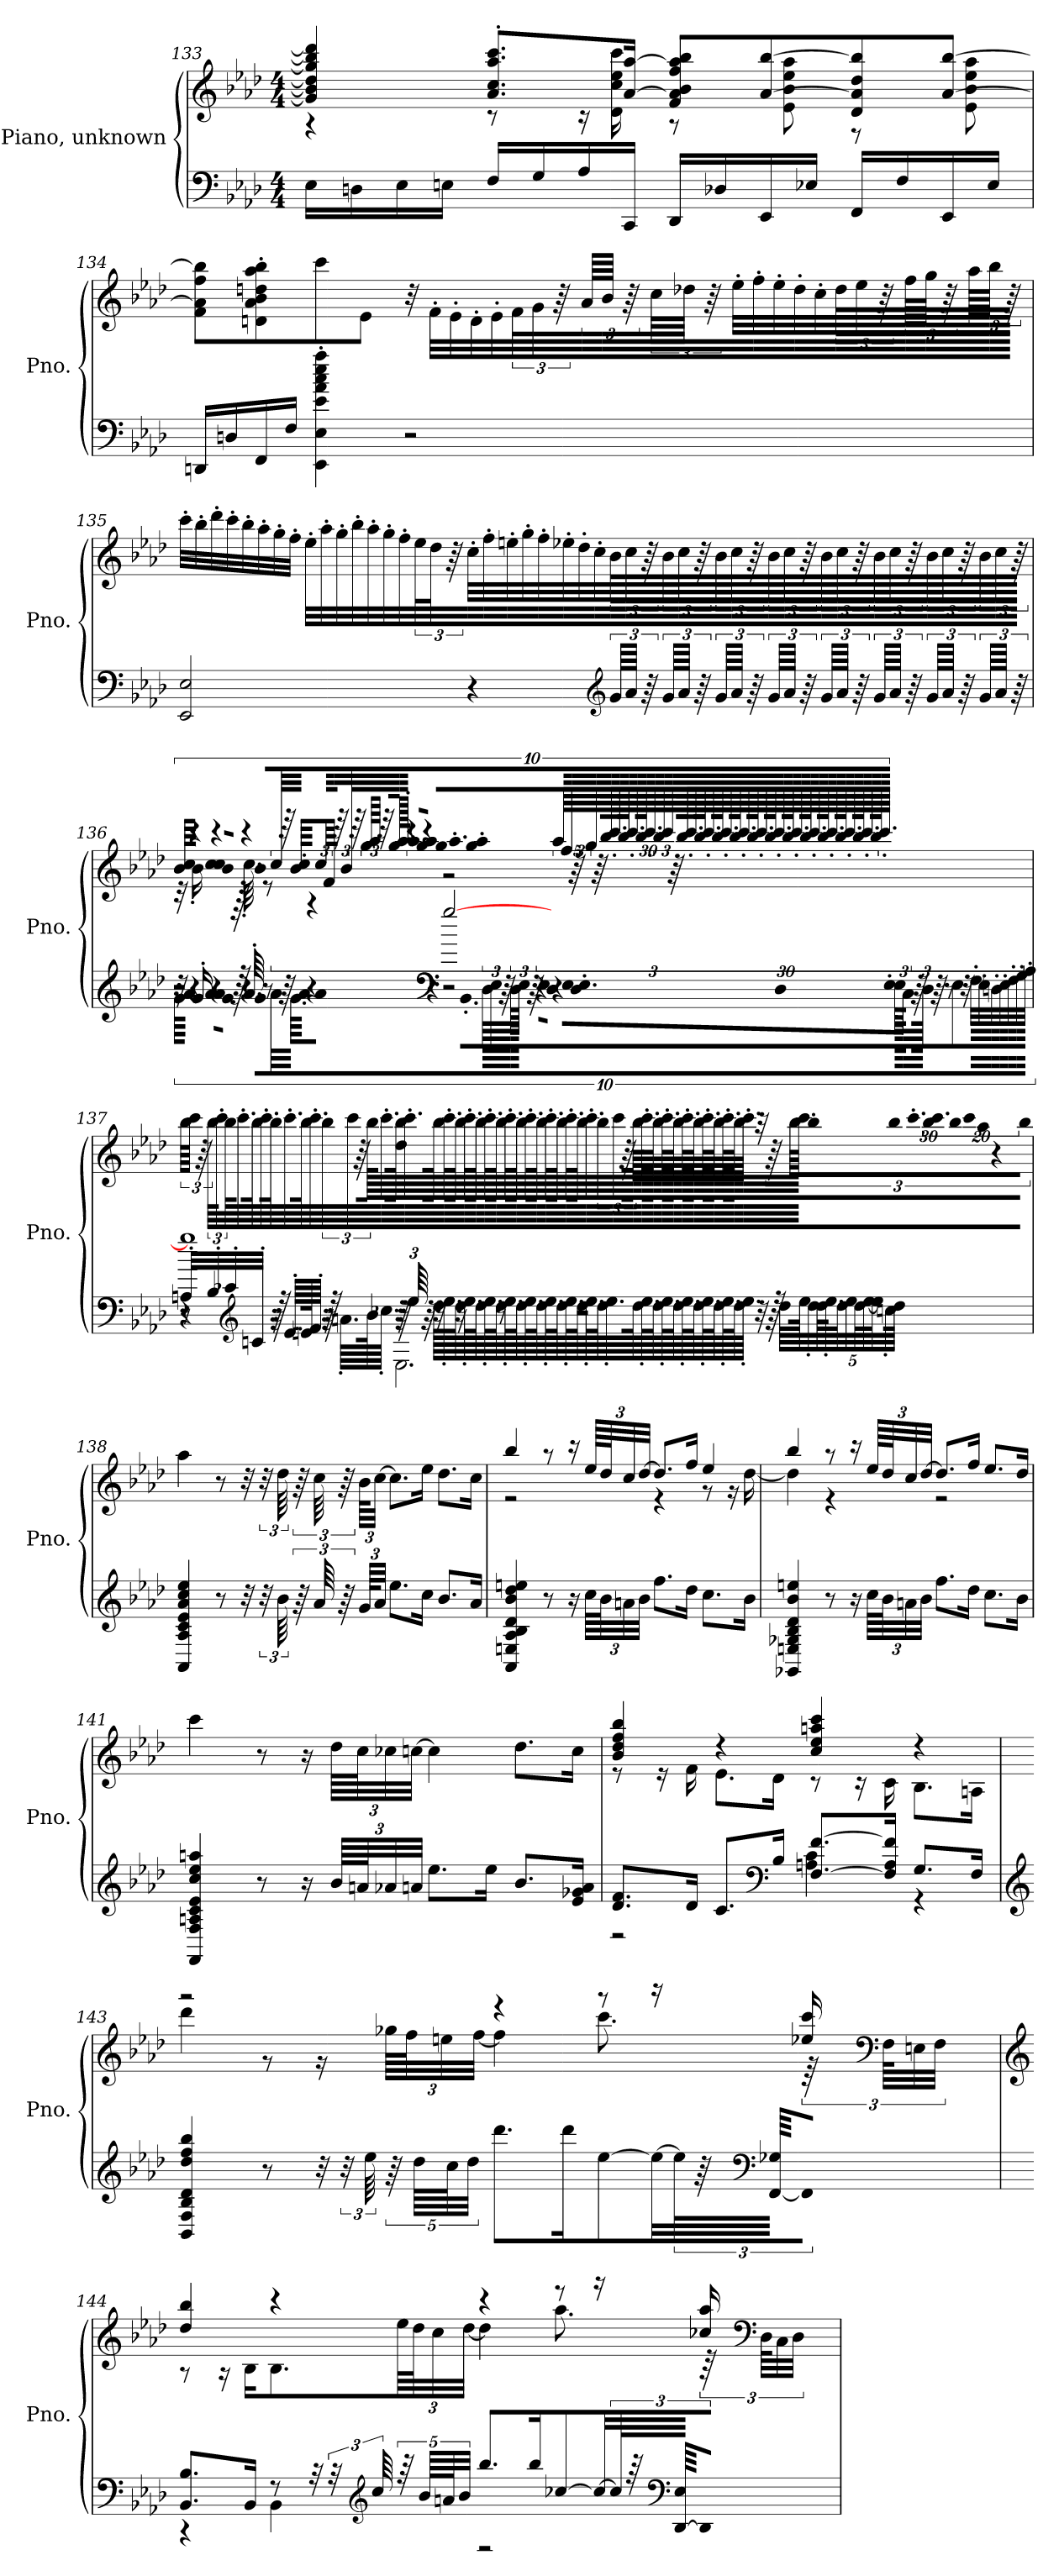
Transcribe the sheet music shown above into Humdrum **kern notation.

**kern	**kern
*part1	*part1
*staff2	*staff1
*I"Piano, unknown	*
*I'Pno.	*
*clefF4	*clefG2
*k[b-e-a-d-]	*k[b-e-a-d-]
*M4/4	*M4/4
=133	=133
*	*^
16E-\LL	4g/] 4b-/] 4dd-/] 4gg/] 4bb-/] 4ddd-/]	4r
16Dn\	.	.
16E-\	.	.
16En\JJ	.	.
16F/LL	8.a-/' 8.cc/' 8.aa-/' 8.ccc/'L	8r
16G/	.	.
16A-/	.	16r
16CC/JJ	[16a-/ [16aa-/Jk	16d-\ 16cc\ 16ee-\ 16ccc\
16DD-/LL	8f/ 8a-/] 8b-/ 8ff/ 8aa-/] 8bb-/L	8r
16D-X/	.	.
16EE-/	[8a-/ [8bb-/	8e-\ 8b-\ 8ee-\ 8aa-\
16E-X/JJ	.	.
16FF/LL	8d-/ 8a-/] 8dd-/ 8bb-/]	8r
16F/	.	.
16EE-/	[8a-/ [8bb-/J	8e-\ 8b-\ 8ee-\ 8aa-\
16E-/JJ	.	.
*	*v	*v
!!LO:LB:g=z
=134	=134
16DDn/LL	8f\ 8a-\] 8ff\ 8bb-\]L
16Dn/	.
16FF/	8dn\' 8a-\' 8b-\' 8ddn\' 8aa-\' 8bb-\'
16F/JJ	.
4EE-\' 4E-\' 4e-\' 4a-\' 4cc\' 4ee-\' 4aa-\'	8ccc\
.	8e-\J
2r	32r
.	32f'/LLL
.	32e-'/
.	32d'/
.	32e-'/
.	96f/L
.	96g/JJJJ
.	96r
.	96a-/LLLL
.	96b-/JJJJ
.	96r
.	96cc\LLLL
.	96dd-X\JJJJ
.	96r
.	32ee-'\LLL
.	32ff'\
.	32ee-'\
.	32dd-'\
.	32cc'\
.	96dd-\L
.	96ee-\JJJJ
.	96r
.	96ff\LLLL
.	96gg\JJJJ
.	96r
.	96aa-\LLLL
.	96bb-\JJJJ
.	96r
!!LO:LB:g=z
=135	=135
2EE-/ 2E-/	32ccc'\LLL
.	32bb-'\
.	32ddd-'\
.	32ccc'\
.	32bb-'\
.	32aa-'\
.	32gg'\
.	32ff'\JJJ
.	32ee-'\LLL
.	32aa-'\
.	32gg'\
.	32bb-'\
.	32aa-'\
.	32gg'\
.	32ff'\
.	96ee-\L
.	96dd-\JJJJ
.	96r
4r	32cc'\LLL
.	32ff'\
.	32een'\
.	32gg'\
.	32ff'\
.	32ee-X'\
.	32dd-'\
.	32cc'\
*clefG2	*
96g/LLLL	96b-\L
96a-/JJJJ	96cc\JJJJ
96r	96r
96g/LLLL	96b-\LLLL
96a-/JJJJ	96cc\JJJJ
96r	96r
96g/LLLL	96b-\LLLL
96a-/JJJJ	96cc\JJJJ
96r	96r
96g/LLLL	96b-\LLLL
96a-/JJJJ	96cc\JJJJ
96r	96r
96g/LLLL	96b-\LLLL
96a-/JJJJ	96cc\JJJJ
96r	96r
96g/LLLL	96b-\LLLL
96a-/JJJJ	96cc\JJJJ
96r	96r
96g/LLLL	96b-\LLLL
96a-/JJJJ	96cc\JJJJ
96r	96r
96g/LLLL	96b-\LLLL
96a-/JJJJ	96cc\JJJJ
96r	96r
!!LO:PB:g=z
=136	=136
*^	*
!	!LO:N:vis=64	!LO:N:vis=64
*	*^	*^
2r	640%9g\LLLL	32r	640%9b-/LLLL	32r
!	!LO:N:vis=64	!	!LO:N:vis=64	!
.	640%9a-\JJJJ	.	640%9cc/JJJJ	.
!	!LO:N:vis=64	!	!LO:N:vis=64	!
.	640%9r	.	640%9r	.
.	.	16g'/	.	16b-'\
!	!LO:N:vis=64	!	!LO:N:vis=64	!
.	640%9a-\	.	640%9cc/	.
!	!LO:N:vis=64	!	!LO:N:vis=64	!
.	640%9r	.	640%9r	.
!	!LO:N:vis=64	!	!LO:N:vis=64	!
.	640%9a-\LLLL	.	640%9cc/LLLL	.
!	!LO:N:vis=64	!	!LO:N:vis=64	!
.	640%9g\JJJJ	.	640%9b-/JJJJ	.
.	.	128r	.	128r
!	!LO:N:vis=64	!	!LO:N:vis=64	!
.	640%9r	.	640%9r	.
.	.	64.a-'/	.	64.cc'\
!	!LO:N:vis=64	!	!LO:N:vis=64	!
.	640%9g\LLLL	.	640%9b-/LLLL	.
.	.	8r	.	8r
.	96a-\JJJJ	.	96cc/JJJJ	.
.	96r	.	96r	.
.	96g\KLLL	.	96b-/KLLL	.
.	32a-'\	.	32cc'/	.
*	*	*	*Xbrackettup	*
.	32a-\JJJ	.	96cc/K	.
.	.	.	48f/JJJ	.
*	*	*	*brackettup	*
.	128r	.	96r	.
.	64.g'\LLLL	.	.	.
.	.	.	96b-/	.
.	.	.	96r	.
.	.	4r	.	4r
.	96b-\	.	96gg/LLLL	.
.	96cc\JJJJ	.	96aa-/JJJJ	.
.	96r	.	96r	.
.	96b-\LLLL	.	128gg/KLLLL	.
.	.	.	64.aa-'/JJJJ	.
.	96cc\JJJJ	.	.	.
.	96r	.	.	.
!	!LO:N:vis=128	!	!LO:N:vis=128	!
.	1920%17r	.	1920%17r	.
!	!LO:N:vis=256	!	!LO:N:vis=256	!
.	1920%17cc\LLLLL	.	1920%17aa-/LLLLL	.
!	!LO:N:vis=256	!	!LO:N:vis=256	!
.	1920%17b-\JJJJJ	.	1920%17gg/JJJJJ	.
!	!LO:N:vis=64	!	!LO:N:vis=64	!
.	960%17r	.	960%17r	.
!	!LO:N:vis=256	!	!LO:N:vis=256	!
.	1920%17cc\LLLLL	.	1920%17aa-/LLLLL	.
!	!LO:N:vis=256	!	!LO:N:vis=256	!
.	1920%17b-\J	.	1920%17gg/J	.
.	64.cc'\	.	64.aa-'/	.
.	128b-\JK	.	128gg/JK	.
.	32cc'\	.	32aa-'/	.
*	*Xbrackettup	*	*	*
.	96cc\K	.	80aa-/L	.
.	48a-\JJJ	.	.	.
.	.	.	80ff/JJJJ	.
.	.	.	80r	.
*	*brackettup	*	*	*
.	96r	.	.	.
.	.	.	80gg/	.
.	96b-\	.	.	.
.	.	.	80r	.
.	96r	.	.	.
*clefF4	*	*	*	*
[2gg/	.	2r	.	2r
.	8r	.	128bb-/KLLLL	.
.	.	.	64.ccc'/	.
.	.	.	128bb-/K	.
.	.	.	64.ccc'/	.
.	.	.	128bb-/K	.
.	.	.	64.ccc'/	.
.	.	.	96bb-/	.
.	.	.	96ccc/JJJJ	.
.	.	.	96r	.
.	8E-\	.	128bb-/KLLLL	.
.	.	.	64.ccc'/	.
.	.	.	128bb-/K	.
.	.	.	64.ccc'/	.
.	.	.	128bb-/K	.
.	.	.	64.ccc'/	.
.	.	.	128bb-/K	.
.	.	.	64.ccc'/	.
.	32r	.	128bb-/K	.
.	.	.	64.ccc'/	.
.	32F'\LLL	.	128bb-/K	.
.	.	.	64.ccc'/	.
.	32E-'\	.	128bb-/K	.
.	.	.	64.ccc'/	.
.	32Dn'\	.	128bb-/K	.
.	.	.	64.ccc'/	.
.	32E-'\	.	128bb-/K	.
.	.	.	64.ccc'/	.
.	32F'\	.	128bb-/K	.
.	.	.	64.ccc'/	.
.	32G'\	.	128bb-/K	.
.	.	.	64.ccc'/	.
.	32A-'\JJJ	.	128bb-/K	.
.	.	.	64.ccc'/JJJJ	.
960ryy	.	960ryy	.	960ryy
*	*	*	*v	*v
!!LO:LB:g=z
=137	=137	=137	=137
*	*	*^	*
1gg]	8r	32An'/LLL	4r	96bb-\LLLL
.	.	.	.	96ccc\JJJJ
.	.	.	.	96r
.	.	32B-'/	.	96bb-\KLLL
.	.	.	.	48ccc'\
.	.	32c-X'/	.	128bb-\KL
.	.	.	.	64.ccc'\
*clefG2	*	*	*	*
.	.	32cn'/JJJ	.	128bb-\K
.	.	.	.	64.ccc'\
.	16r	128r	.	128bb-\K
.	.	64.e-'/LLLL	.	64.ccc'\
.	.	128en/K	.	128bb-\K
.	.	64.f'/JJJJ	.	64.ccc'\
.	128r	16r	.	96bb-\
.	64.an'\LLLL	.	.	.
.	.	.	.	96ccc\JJJJ
.	.	.	.	96r
.	128b-\K	.	.	128bb-\KLLLL
.	64.cc-X'\JJJJ	.	.	64.ccc'\
.	32r	96r	2.E-\	128dd-\ 128bb-\K
.	.	.	.	64.ccc'\
.	.	96ee-/	.	.
.	.	96r	.	.
.	128dd-\KLLLL	32r	.	128bb-\K
.	64.ee-'\	.	.	64.ccc'\
.	128dd-\K	16r	.	128bb-\K
.	64.ee-'\	.	.	64.ccc'\
.	128dd-\K	.	.	128bb-\K
.	64.ee-'\	.	.	64.ccc'\
.	128dd-\K	8r	.	128bb-\K
.	64.ee-'\	.	.	64.ccc'\
.	128dd-\K	.	.	128bb-\K
.	64.ee-'\	.	.	64.ccc'\
.	128dd-\K	.	.	128bb-\K
.	64.ee-'\	.	.	64.ccc'\
.	128dd-\K	.	.	128bb-\K
.	64.ee-'\	.	.	64.ccc'\
.	128dd-\K	2r	.	128bb-\K
.	64.ee-'\	.	.	64.ccc'\
.	128dd-\K	.	.	96bb-\
.	64.ee-'\	.	.	.
.	.	.	.	96ccc\JJJJ
.	.	.	.	96r
.	128dd-\K	.	.	128bb-\KLLLL
.	64.ee-'\	.	.	64.ccc'\
.	128dd-\K	.	.	128bb-\K
.	64.ee-'\	.	.	64.ccc'\
.	128dd-\K	.	.	128bb-\K
.	64.ee-'\	.	.	64.ccc'\
.	128dd-\K	.	.	128bb-\K
.	64.ee-'\	.	.	64.ccc'\
.	128dd-\K	.	.	128bb-\K
.	64.ee-'\	.	.	64.ccc'\
.	128dd-\K	.	.	128bb-\K
.	64.ee-'\JJJJ	.	.	64.ccc'\JJJJ
.	32r	.	.	32r
.	128r	.	.	96r
.	64dd-\LLLL	.	.	.
.	.	.	.	96bb-\LLLL
.	.	.	.	96ccc\J
.	128ee-\JK	.	.	.
.	32dd-'\	.	.	32bb-'\
.	128dd-\KL	.	.	128bb-\KL
.	64.ee-'\	.	.	64.ccc'\
*	*Xbrackettup	*	*	*
!	!	!	!	!LO:N:vis=256
.	80dd-\J	.	.	1920%17bb-\K
!	!	!	!	!LO:N:vis=64.
.	.	.	.	640%17ccc\
.	40ee-\	.	.	.
.	.	.	.	1920ryy
!	!	!	!	!LO:N:vis=64
.	.	.	.	960%17bb-\
.	80dd-\L	.	.	.
.	[80ee-\	.	.	.
!	!	!	!	!LO:N:vis=64
.	.	.	.	960%17ccc\
.	64ee-\J]	.	.	.
!	!	!	!	!LO:N:vis=64
.	.	.	.	960%17aa-\JJJJ
.	32ccn'\	.	.	.
!	!	!	!	!LO:N:vis=64
.	.	.	.	960%17r
.	.	.	.	1920ryy
!	!	!	!	!LO:N:vis=64
.	.	.	.	960%17bb-\
.	64dd-\JJJk	.	.	.
*v	*v	*v	*v	*
!!LO:LB:g=z
=138	=138
4AA-/ 4A-/ 4c/ 4e-/ 4a-/ 4cc/ 4ee-/	4aa-\
8r	8r
32r	32r
*brackettup	*
48r	48r
96b-\	96dd-\
96r	96r
96a-/	96cc\
96r	96r
*Xbrackettup	*Xbrackettup
96g/KLLL	96b-\KLLL
48a-/JJJ	[48cc\JJJ
8.ee-\L	8.cc\L]
16cc\Jk	16ee-\Jk
8.b-/L	8.dd-\L
16a-/Jk	16cc\Jk
=139	=139
*	*^
4AA-/ 4En/ 4A-/ 4B-/ 4d-/ 4b-/ 4dd-/ 4een/	4bb-/	2r
8r	8r	.
16r	16r	.
96cc\LLLL	96ee-/LLLL	.
96b-\J	96dd-/J	.
48an\	48cc/	.
48b-\JJJ	[48dd-/JJJ	.
8.ff\L	8.dd-/L]	4r
16dd-\Jk	16ff/Jk	.
8.cc\L	4ee-/	8r
.	.	16r
16b-\Jk	.	[16dd-\
=140	=140	=140
4GG-X/ 4En/ 4G-X/ 4B-/ 4d-/ 4b-/ 4een/	4bb-/	4dd-\]
8r	8r	4r
16r	16r	.
96cc\LLLL	96ee-/LLLL	.
96b-\J	96dd-/J	.
48an\	48cc/	.
48b-\JJJ	[48dd-/JJJ	.
8.ff\L	8.dd-/L]	2r
16dd-\Jk	16ff/Jk	.
8.cc\L	8.ee-/L	.
16b-\Jk	16dd-/Jk	.
*	*v	*v
!!LO:LB:g=z
=141	=141
4FF/ 4F/ 4An/ 4c/ 4e-/ 4cc/ 4ee-/ 4aan/	4ccc\
8r	8r
16r	16r
96b-/LLLL	96dd-\LLLL
96an/J	96cc\J
48a-X/	48cc-X\
48an/JJJ	[48ccn\JJJ
8.ee-\L	4cc\]
16ee-\Jk	.
8.b-/L	8.dd-\L
16e-/ 16g-X/ 16a/Jk	16cc\Jk
=142	=142
*^	*^
8.d-/ 8.f/L	2r	4b-/ 4dd-/ 4ff/ 4bb-/	8r
.	.	.	16r
16d-/Jk	.	.	16f\
8.c/L	.	4r	8.e-\L
*clefF4	*	*	*
16B-/Jk	.	.	16d-\Jk
[8.F/ [8.f/L	4An\ 4c\	4cc/ 4ee-/ 4aan/ 4ccc/	8r
.	.	.	16r
16F/] 16A/ 16f/]Jk	.	.	16c\
8.G/L	4r	4r	8.B-\L
16F/Jk	.	.	16An\Jk
*v	*v	*	*
!!LO:LB:g=z	!!
=143	=143	=143
*clefG2	*	*
4BB-/ 4F/ 4B-/ 4d-/ 4dd-/ 4ff/ 4bb-/	2r	4ddd-\
8r	.	8r
32r	.	16r
*brackettup	*	*
48r	.	.
96ee-\	.	.
80r	.	96gg-X\LLLL
.	.	96ff\J
80dd-\LLLL	.	.
.	.	48een\
80cc\J	.	.
40dd-\JJJ	.	.
.	.	[48ff\JJJ
8.ddd-\L	4r	4ff\]
16ddd-\K	.	.
[8ee-\	8r	8.ccc\
32ee-\LL_	16r	.
96ee-\JJJk]	.	.
96r	.	.
*clefF4	*	*
[96FF/ 96G-X/KKLL	.	.
*	*	*brackettup
16FF/JJ]	16ee-X/ 16ccc/	96r
*	*clefF4	*
.	.	96F\KLLL
.	.	48En\
.	.	48F\JJJ
!!LO:LB:g=z	!!
=144	=144	=144
*	*clefG2	*
*^	*	*
8.BB-/ 8.B-/L	4r	4dd-/ 4bb-/	8r
.	.	.	16r
16BB-/Jk	.	.	16B-\KL
8r	4BB-\	4r	8.B-\
32r	.	.	.
48r	.	.	.
*clefG2	*	*	*
96cc/	.	.	.
*	*	*	*Xbrackettup
80r	.	.	96ee-\LLL
.	.	.	96dd-\J
80b-/LLLL	.	.	.
.	.	.	48cc\
80an/J	.	.	.
40b-/JJJ	.	.	.
.	.	.	[48dd-\JJJ
8.bb-/L	2r	4r	4dd-\]
16bb-/K	.	.	.
[8cc-X/	.	8r	8.aa-\
32cc-/LL_	.	16r	.
96cc-/JJJk]	.	.	.
96r	.	.	.
*clefF4	*	*	*
[96DD-/ 96E-/KKLL	.	.	.
*	*	*	*brackettup
16DD-/JJ]	.	16cc-X/ 16aa-/	96r
*	*	*clefF4	*
.	.	.	96D-\KLLL
.	.	.	48C\
.	.	.	48D-\JJJ
*v	*v	*	*
*	*v	*v
=	=
*-	*-
